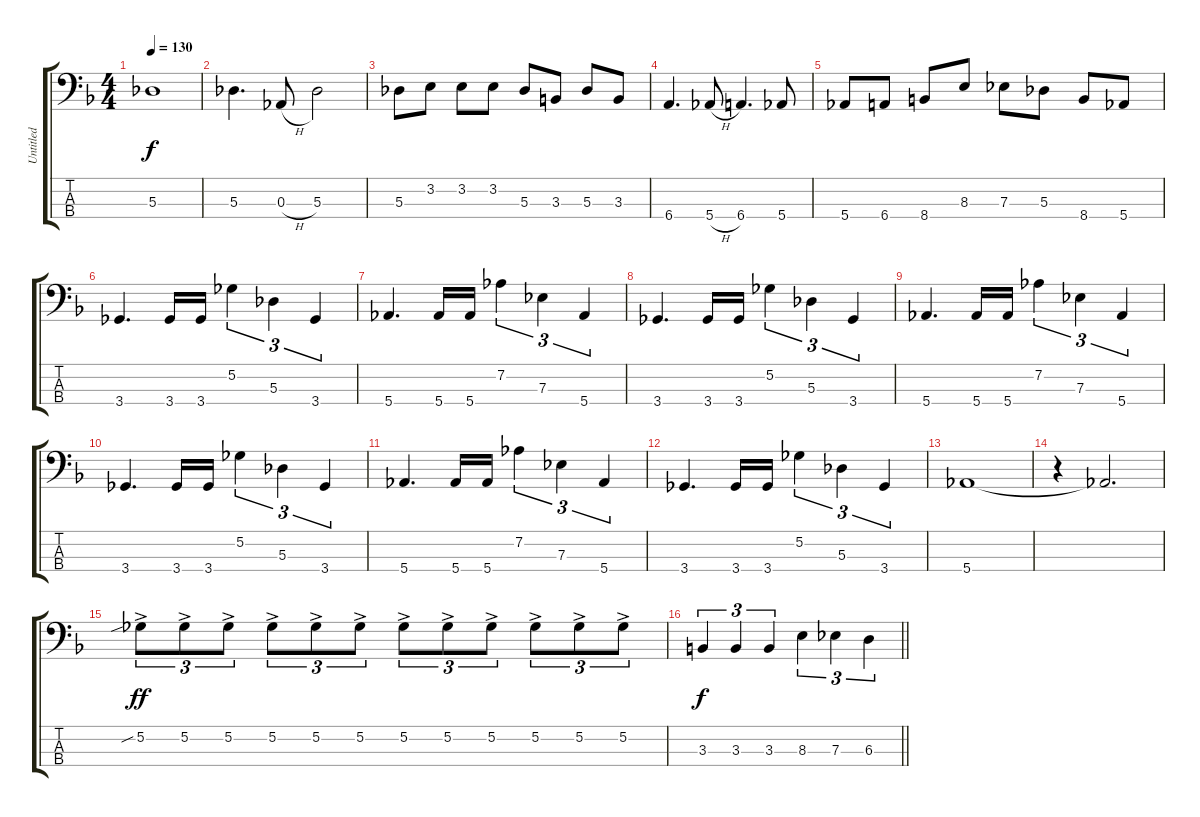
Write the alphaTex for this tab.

\track ("Untitled" "Untitled") {instrument electricbassfinger}
\staff {score tabs}
\tuning (Gb2 Db2 Ab1 Eb1) {hide}
\ts (4 4)
\tempo 130
\clef f4
\ks f
5.3{t}.1{dy f} |
5.3.4{d} 0.3{h}.8 5.3.2 |
5.3.8 3.2.8 3.2.8 3.2.8 5.3.8 3.3.8 5.3.8 3.3.8 |
6.4.4{d} 5.4{h}.8 6.4.4{d} 5.4.8 |
5.4.8 6.4.8 8.4.8 8.3.8 7.3.8 5.3.8 8.4.8 5.4.8 |
3.4.4{d} 3.4.16 3.4.16 5.2.4{tu (3 2)} 5.3.4{tu (3 2)} 3.4.4{tu (3 2)} |
5.4.4{d} 5.4.16 5.4.16 7.2.4{tu (3 2)} 7.3.4{tu (3 2)} 5.4.4{tu (3 2)} |
3.4.4{d} 3.4.16 3.4.16 5.2.4{tu (3 2)} 5.3.4{tu (3 2)} 3.4.4{tu (3 2)} |
5.4.4{d} 5.4.16 5.4.16 7.2.4{tu (3 2)} 7.3.4{tu (3 2)} 5.4.4{tu (3 2)} |
3.4.4{d} 3.4.16 3.4.16 5.2.4{tu (3 2)} 5.3.4{tu (3 2)} 3.4.4{tu (3 2)} |
5.4.4{d} 5.4.16 5.4.16 7.2.4{tu (3 2)} 7.3.4{tu (3 2)} 5.4.4{tu (3 2)} |
3.4.4{d} 3.4.16 3.4.16 5.2.4{tu (3 2)} 5.3.4{tu (3 2)} 3.4.4{tu (3 2)} |
5.4.1 |
r.4 5.4{t}.2{d} |
5.2{sib ac}.8{tu (3 2) dy ff} 5.2{ac}.8{tu (3 2)} 5.2{ac}.8{tu (3 2)} 5.2{ac}.8{tu (3 2)} 5.2{ac}.8{tu (3 2)} 5.2{ac}.8{tu (3 2)} 5.2{ac}.8{tu (3 2)} 5.2{ac}.8{tu (3 2)} 5.2{ac}.8{tu (3 2)} 5.2{ac}.8{tu (3 2)} 5.2{ac}.8{tu (3 2)} 5.2{ac}.8{tu (3 2)} |
\barLineRight lightlight
3.3.4{tu (3 2) dy f} 3.3.4{tu (3 2)} 3.3.4{tu (3 2)} 8.3.4{tu (3 2)} 7.3.4{tu (3 2)} 6.3.4{tu (3 2)}
